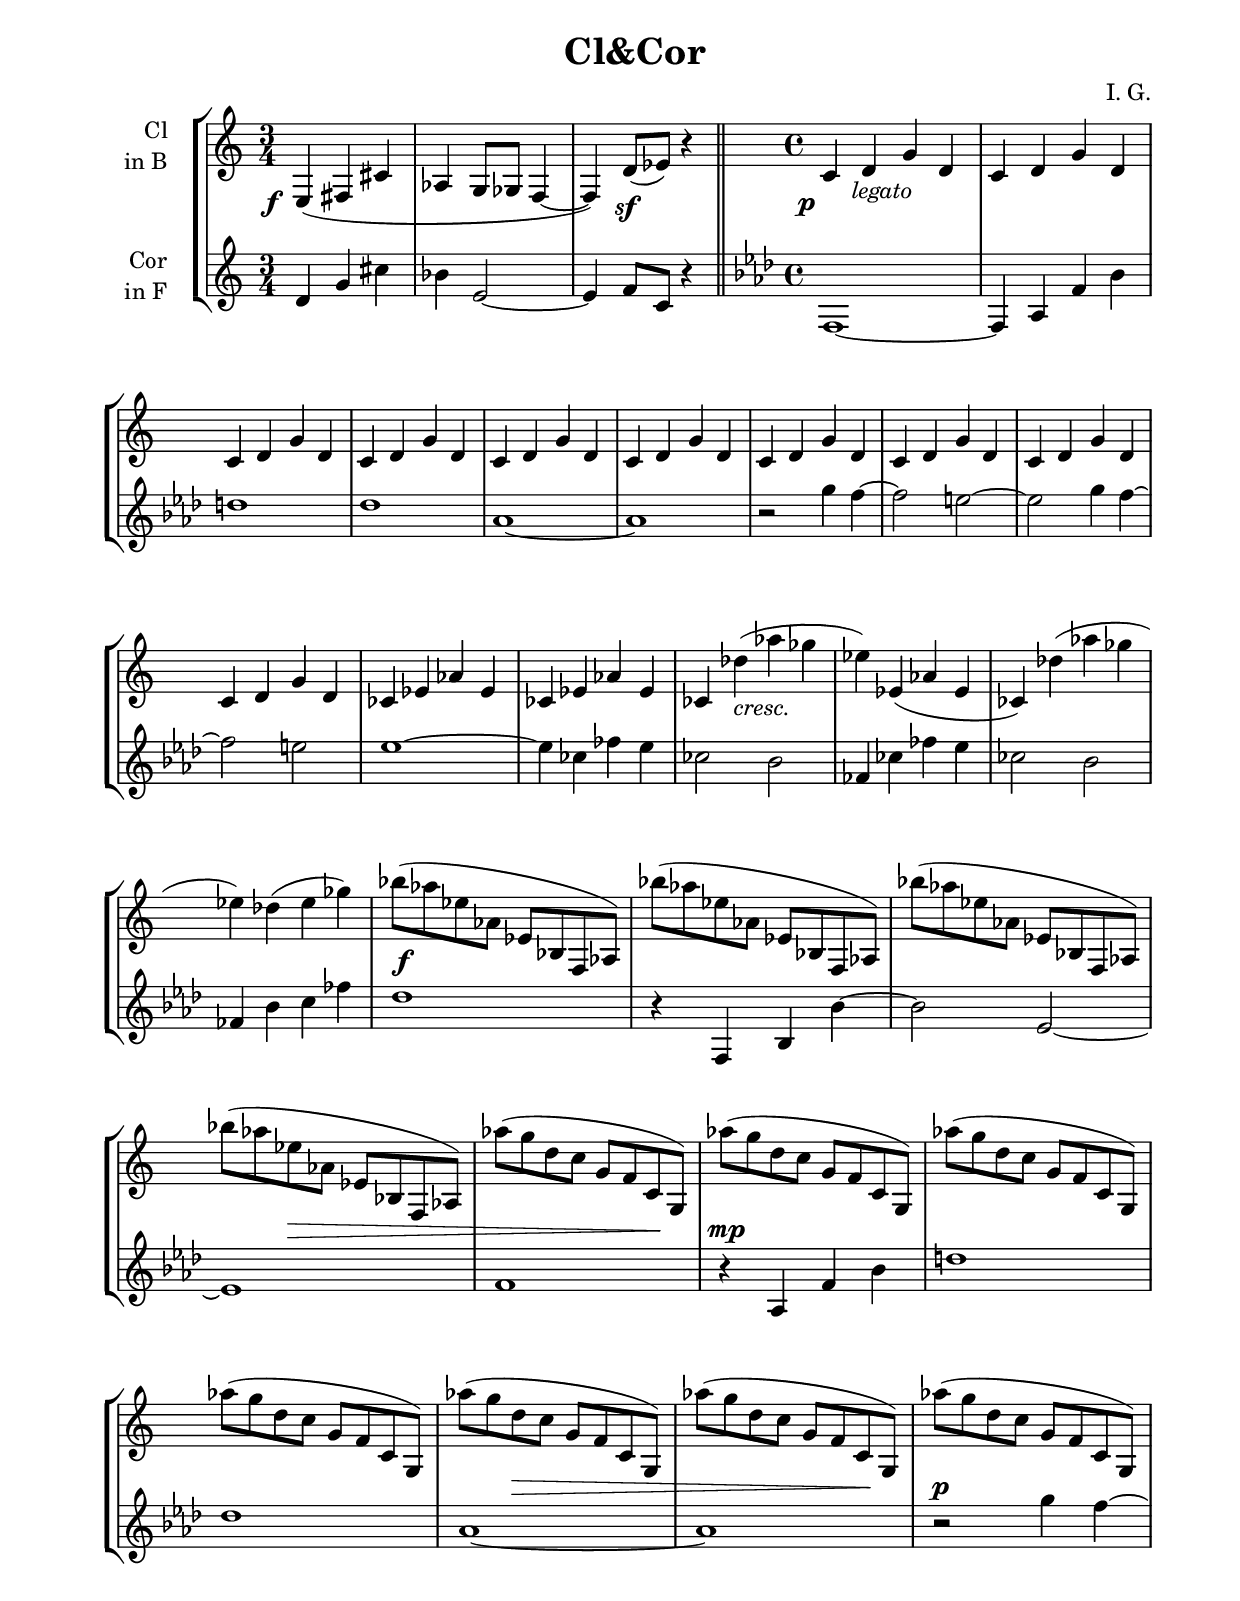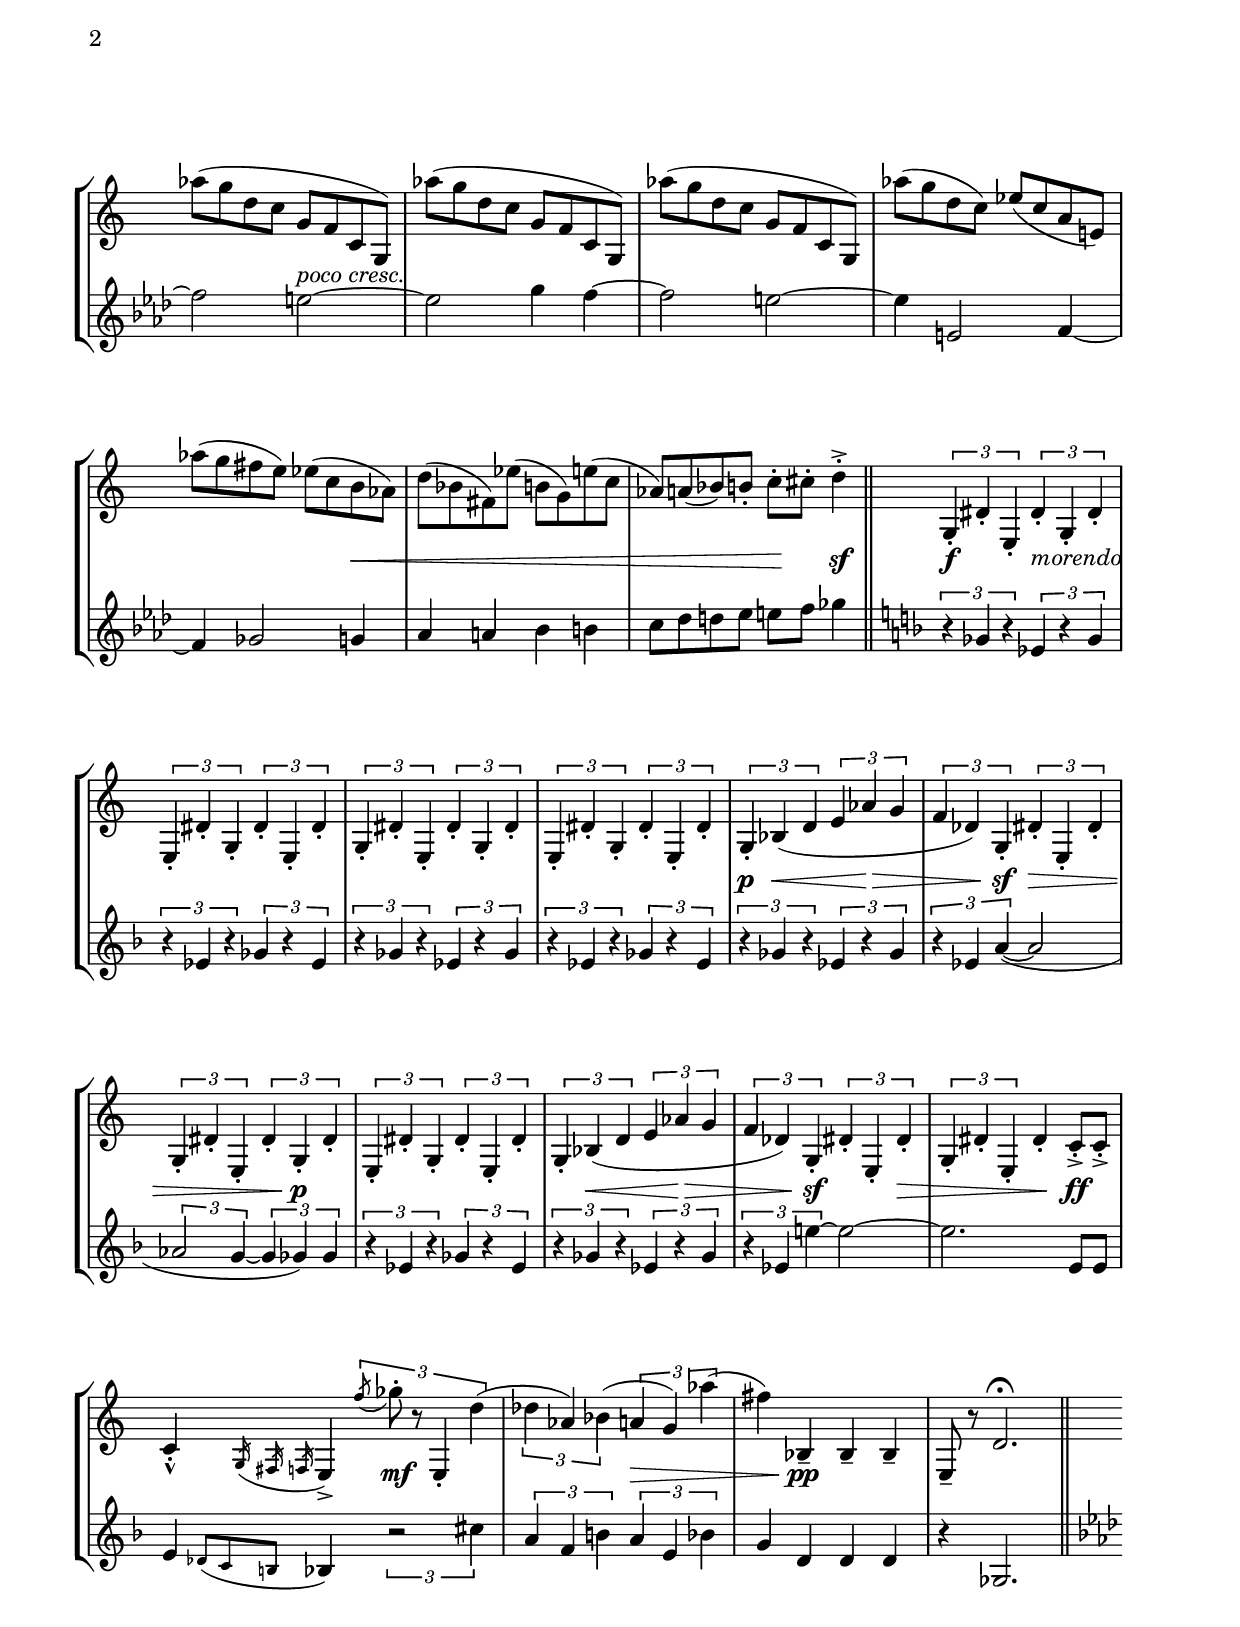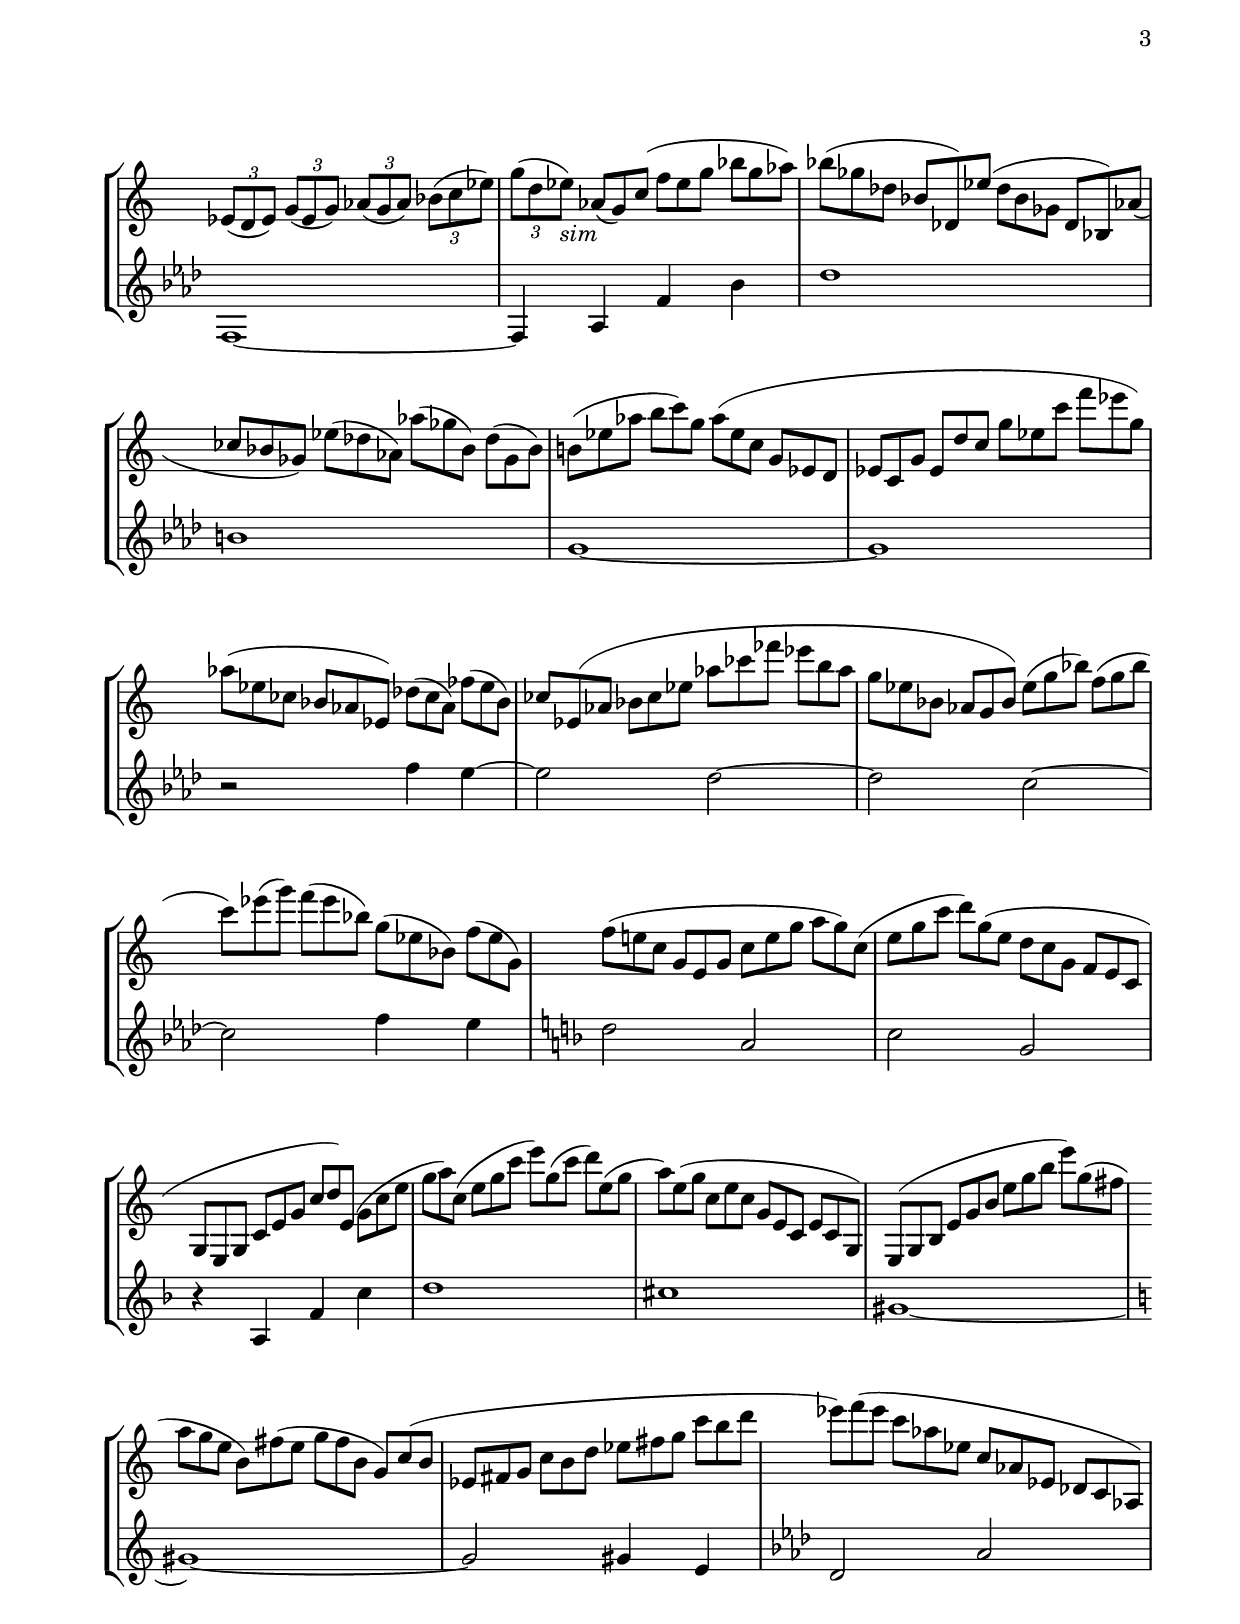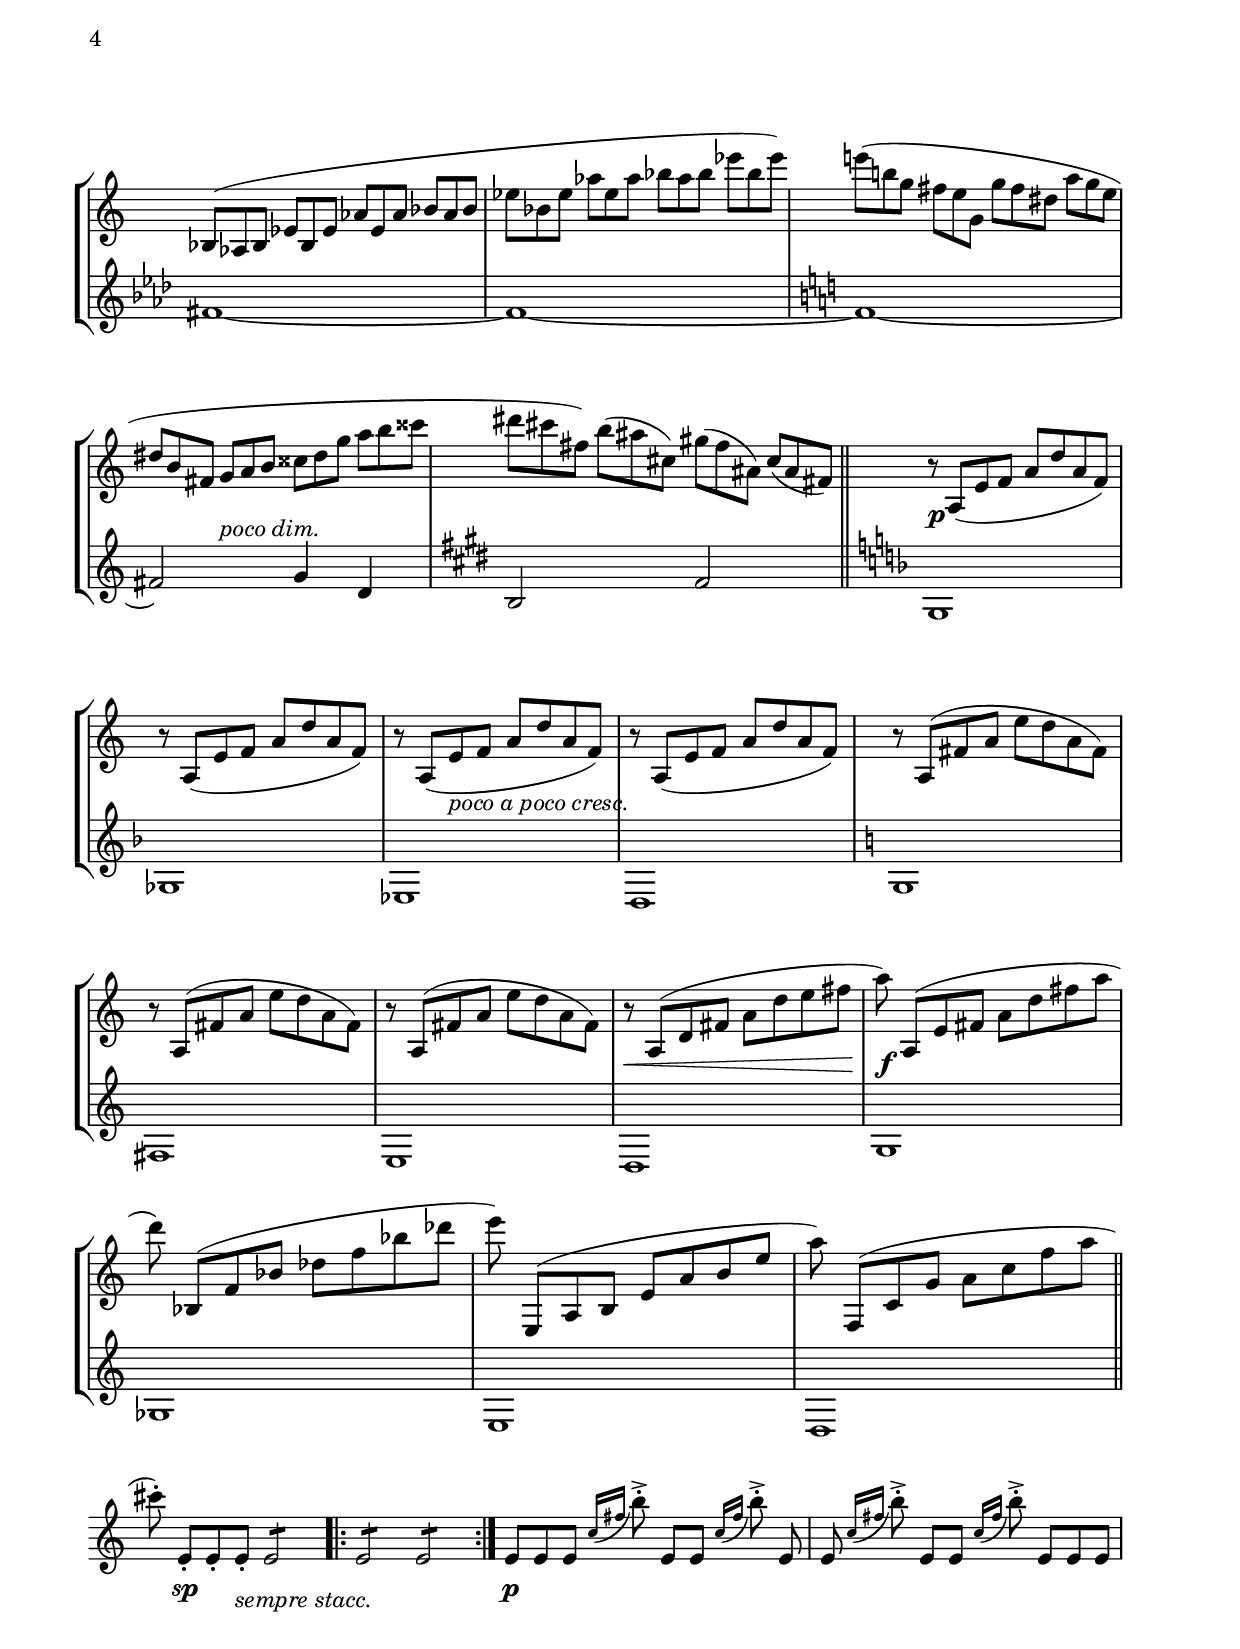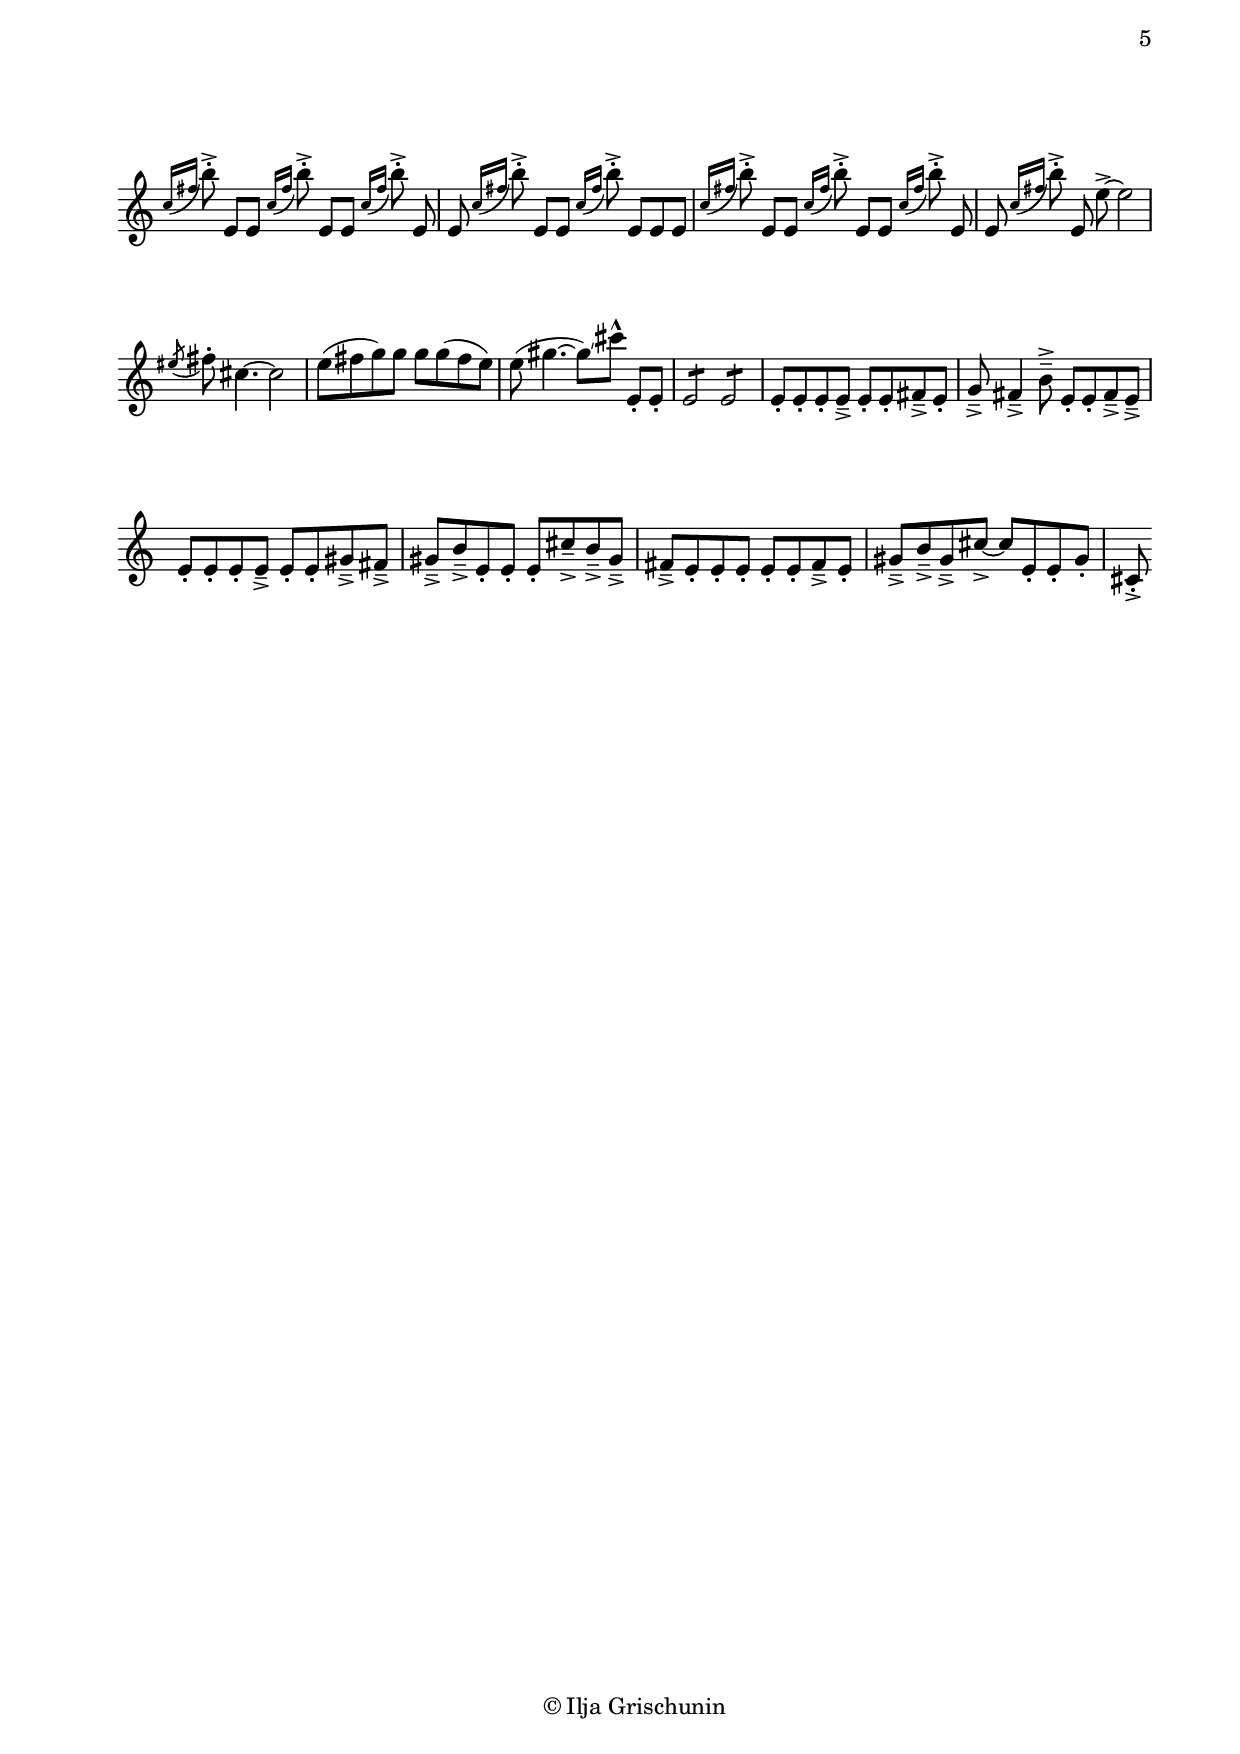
\version "2.19.15"
%\version "2.18.0"

\language "deutsch"

\header {
  title = "Cl&Cor"
  composer = "I. G."
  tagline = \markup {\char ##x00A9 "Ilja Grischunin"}
}

\paper {
  #(set-paper-size "a4")
  top-system-spacing.basic-distance = #25
  top-markup-spacing.basic-distance = #8
  markup-system-spacing.basic-distance = #10
  system-system-spacing.basic-distance = #20
  last-bottom-spacing.basic-distance = #25

  two-sided = ##t
  inner-margin = 20
  outer-margin = 15
}

\layout {
  \context {
    \Score
    \remove "Bar_number_engraver"
  }
}

\version "2.19.15"

\language "deutsch"

clarinetMusic = \relative {
  \time 3/4
  d4( e h' ges f8 fes es4~ es) c'8( des) r4
  \bar "||"
  \time 4/4
  b4
  \once\override TextScript.extra-offset = #'(-1 . 0)
  c-\markup {\italic legato} f c
  \repeat unfold 9 {b4 c f c}
  \repeat unfold 2 {heses des ges des}
  heses ces'( ges' fes des) des,( ges des
  heses) ces'( ges' fes des) ces( des fes)
  \repeat unfold 4 {as8( ges des ges, des as es ges)}
  \repeat unfold 10 {ges''8( f c b f es b f)}
  ges''8( f c b) des( b g d!) ges'( f e d) des( b a ges) c( as e) des'( a f) d'( b
  ges) g( as) a-. b-. h-. c4-.->
  \bar "||"
  \tag #'Part {\pageBreak}
  \tuplet 3/2 2 {
    \repeat unfold 6 {f,,4-. cis'-. d,-. cis'-.}
    f,-. as( c d ges f es ces)
    \repeat unfold 4 {f,4-. cis'-. d,-. cis'-.}
    f,-. as( c d ges f es ces)
    f,4-. cis'-. d,-. cis'-. f,4-. cis'-. d,-.
  }
  cis'4-. b8-.-> b-.-> b4-.-^ \acciaccatura {f16 e es} d4->
  \once\override TupletBracket.direction = #UP
  \tuplet 3/2 2 {\acciaccatura es''8 fes8-. r d,,4-. c''( ces ges) as( g f) ges'(}
  e4) as,,-- as-- as-- d,8-- r c'2.\fermata
  \bar "||"
  \tuplet 3/2 4 {
    des8( c des) f( des f) ges( f ges) as( b des)
    f( c des)-\markup {\italic sim}
    \override TupletNumber.transparent = ##t
    ges,( f) b( es des f as f ges)
    as( fes ces as ces,) des'( ces  as fes ces as)  ges'(
    heses as fes) des'( ces ges) ges'( fes as,) ces( fes, as)
    a!( des ges a b) f ges( des b f des c
    des b f' des c' b f' des b' es des f,)
    ges( des heses as ges des) ces'( heses ges) eses'( des as)
    heses des,( ges as heses des ges heses eses des a ges
    f des as ges f as) des( f as) es( f as
    b) des( f) es( des as) f( des as) es'( des f,)
  }
  \tuplet 3/2 4 {
    es'( d! b f d f b d f g f) b,(
    d f b c) f,( d c b f es d b
    f d f b d f b c) d,( f b d
    f g) b,( d f b d) f,( b c) d,( f
    g) d( f b, d b f d b d b f)
    d( f a d f a d f a d) f,( e    
  }
  \tuplet 3/2 4 {
    g f d a) e'( d f e a, f) b( a
    des, e f b a c des e f b a c
  }
  \tuplet 3/2 4 {
    des) es( des b ges des b ges des ces b ges)
    as( ges as des as des ges des ges as ges as
    des as des ges des ges as ges as des as des)
  }
  \tuplet 3/2 4 {
    d!( a! f e d f, f' e cis g' f d
    cis a e f g a his cis f g a his
  }
  \tuplet 3/2 4 {
    cis h e,) a( gis h,) fis'( e gis,)  h( gis e)
  }
  \bar "||"
  \repeat unfold 4 {r8 g,( d' es g c g es)}
  \repeat unfold 3 {r8 g,( e' g d' c g e)}
  r8 g,( c e g c d e g)\noBeam g,,( d' e g c e g
  c)\noBeam as,,( es' as  ces es as ces
  d)\noBeam d,,,( g a d g a d g)\noBeam es,,( b' f' g b es g
  \bar "||"
  \break
  \tag #'Part {\break}
  h-.)\noBeam d,,-. d-. d-. d2:8
  \bar ".|:"
  d2:8 d2:8
  \bar ":|."
  d8 d d
  \repeat unfold 4 {\acciaccatura {b'16 e} a8-.->\noBeam d,, d} d
  \repeat unfold 5 {\acciaccatura {b'16 e} a8-.->\noBeam d,, d} d
  \repeat unfold 3 {\acciaccatura {b'16 e} a8-.->\noBeam d,, d}
  \acciaccatura {b'16 e} a8-.->\noBeam d,,\noBeam d'->~ d2
  \acciaccatura dis8 e-. h4.~ h2 d8( e f) f f f( e d)
  d( fis4.~ fis8)\glissando h-^ d,,-.[ d-.] d2:8 d2:8
  d8-. d-. d-. d---> d-. d-. e---> d-.
  f---> e4---> a8---> d,-. d-. e---> d--->
  d-. d-. d-. d---> d-. d-. fis---> e--->
  fis---> a---> d,-. d-. d-. h'---> a---> fis--->
  e---> d-. d-. d-. d-. d-. e---> d-.
  fis---> a---> fis---> h->~ h d,-. d-. fis-.
  h,-.->
}

\version "2.19.15"

\language "deutsch"

dynamic = {
  \once\override DynamicText.extra-offset = #'(-3 . 3)
  s2.\f s s4 
  \tag #'Partitur {\once\override DynamicText.extra-offset = #'(0 . 3)}
  \tag #'Part {\once\override DynamicText.extra-offset = #'(-0.5 . 2.5)}
  s2\sf
  \once\override DynamicText.extra-offset = #'(-2.5 . 3)
  s4\p s2. s1*11 s4 s2.-\markup {cresc.} s1*3
  s1*3\f s4 s2.\> s s4\! s1*3\mp s4 s2.\> s s4\! s1\p
  s2 s-\markup {poco cresc.} s1*3 s2. s4\< s1 s2 s4\! s\sf
  s2\f
  \once\override TextScript.extra-offset = #'(0 . 1.5)
  s-\markup {morendo} s1*3
  \tuplet 3/2 2 {s4\p s2.\< s2\> s s4\sf} s2\> s
  \tuplet 3/2 2 {s4 s2\p} s1
  \tuplet 3/2 2 {s4 s2.\< s2\> s s4\sf s2 s4\>}
  s2 s4\! s\ff s2 s\mf s s\> s4 s2.\pp s1
  s1*22 s4 s2.-\markup {poco dim.} s1 s\p s s4
  s2.-\markup {poco a poco cresc.} s1*4 s1\< s1*4\f
  s8 s4\sp s8-\markup {sempre stacc.} s2 s1 s\p
}

\version "2.19.15"

\language "deutsch"

cornoMusic = \relative {
  \time 3/4
  %\key c \minor
  g4 c fis es a,2~ a4 b8 f r4
  \bar "||"
  \time 4/4
  \key b \minor
  b,1~ b4 des b' es g1 ges des~ des r2 c'4 b~ b2 a~ a c4 b~
  b2 a as1~ as4 fes heses as
  fes2 es heses4 fes' heses as
  fes2 es heses4 es f heses ges1
  r4 b,, es es'~ es2 as,~ as1 b
  r4 des, b' es g1 ges des~ des
  r2 c'4 b~ b2 a~ a c4 b~ b2 a~ a4 a,2 b4~ b ces2 c4
  des d es e f8 ges g as a b ces4
  \bar "||"
  \key b \major
  \tuplet 3/2 2 {
    r4
    \repeat unfold 7 {ces,4 r as r}
    ces r as d(~ 
  }
  d2
  \tuplet 3/2 2 {
    des2 c4~ c ces)
    \repeat unfold 3 {ces4 r as r}
    ces r as a'!~
  }
  a2~ a2. a,8 a a4 \acciaccatura {ges8 f e} es4
  \tuplet 3/2 2 {r2 fis'4 d b e d a es'}
  c4 g g g r ces,2.
  \bar "||"
  \key b \minor
  b1~ b4 des b' es ges1 e c~ c r2 b'4 as~ as2 ges~ ges f~
  f b4 as  
  \key b \major
  g2 d f c r4 d, b' f' g1 fis cis~
  \key d \minor
  cis~ cis2 cis4 a
  \key b \minor
  ges2 des' h1~ h~
  \key d \minor
  h~ h2 c4 g
  \key a \major
  e2 h'
  \bar "||"
  \key b \major
  c,1 ces as g
  \key f \major
  c h a g c ces a g
}


\score {
  \new StaffGroup <<

    \new Staff \with {
      instrumentName = \markup {
        \right-column {
          "Cl"
          \line { "in B" }
        }
      }
    }
    \removeWithTag #'Part
    \transpose b c'
    \clarinetMusic
    
    \new Dynamics {
      \dynamic
    }

    \new Staff \with {
      instrumentName = \markup {
        \right-column {
          "Cor"
          \line { "in F" }
        }
      }
    }
    \removeWithTag #'Part
    \transpose f c'
    \cornoMusic
  >>
}
